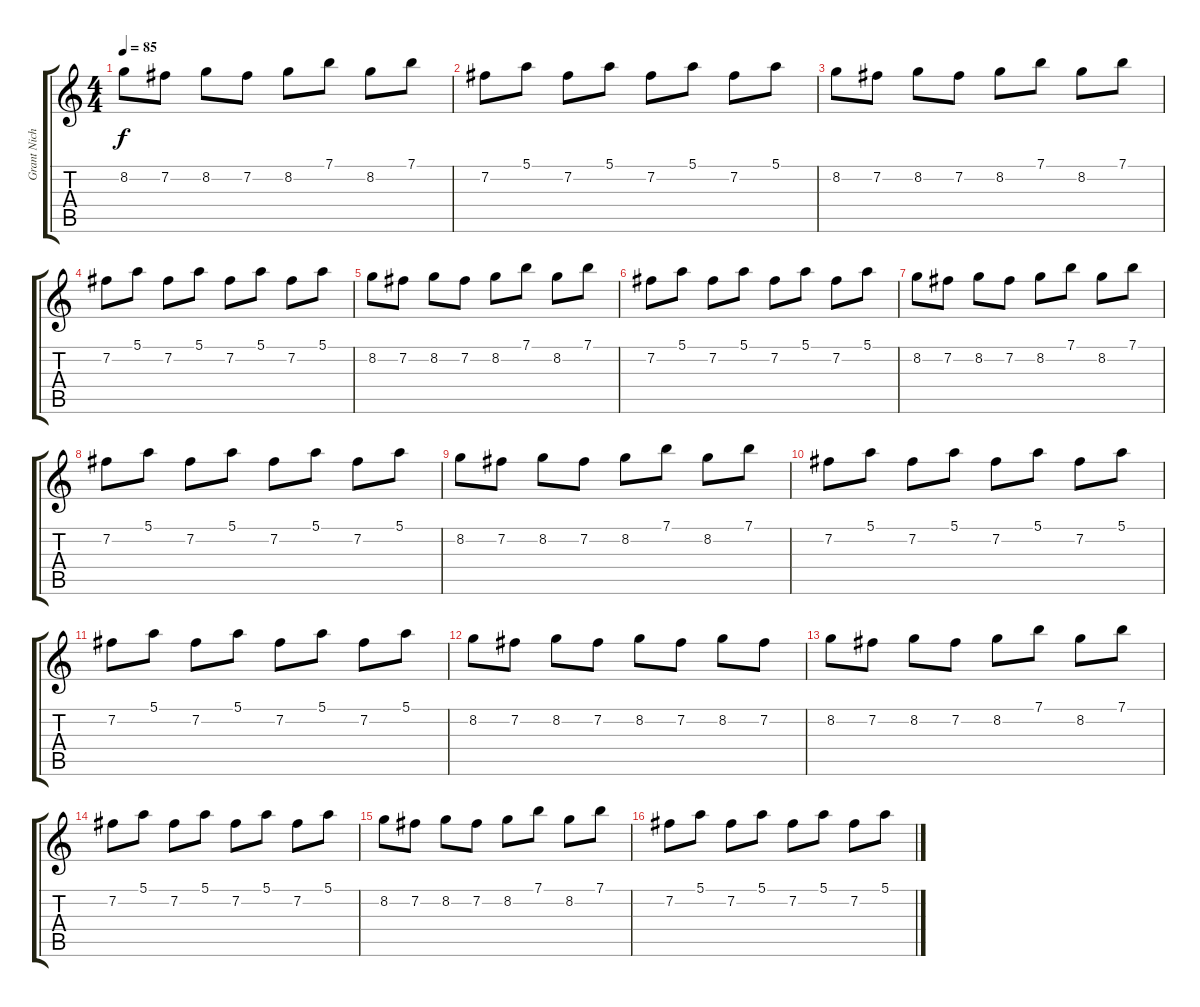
\track ("Grant Nicholas" "Grant Nich") {instrument electricguitarclean}
\staff {score tabs}
\tuning (E4 B3 G3 D3 A2 E2) {hide}
\ts (4 4)
\tempo 85
\clef g2
\ks c
8.2.8{dy f instrument electricguitarclean} 7.2.8 8.2.8 7.2.8 8.2.8 7.1.8 8.2.8 7.1.8 |
7.2.8 5.1.8 7.2.8 5.1.8 7.2.8 5.1.8 7.2.8 5.1.8 |
8.2.8 7.2.8 8.2.8 7.2.8 8.2.8 7.1.8 8.2.8 7.1.8 |
7.2.8 5.1.8 7.2.8 5.1.8 7.2.8 5.1.8 7.2.8 5.1.8 |
8.2.8 7.2.8 8.2.8 7.2.8 8.2.8 7.1.8 8.2.8 7.1.8 |
7.2.8 5.1.8 7.2.8 5.1.8 7.2.8 5.1.8 7.2.8 5.1.8 |
8.2.8 7.2.8 8.2.8 7.2.8 8.2.8 7.1.8 8.2.8 7.1.8 |
7.2.8 5.1.8 7.2.8 5.1.8 7.2.8 5.1.8 7.2.8 5.1.8 |
8.2.8 7.2.8 8.2.8 7.2.8 8.2.8 7.1.8 8.2.8 7.1.8 |
7.2.8 5.1.8 7.2.8 5.1.8 7.2.8 5.1.8 7.2.8 5.1.8 |
7.2.8 5.1.8 7.2.8 5.1.8 7.2.8 5.1.8 7.2.8 5.1.8 |
8.2.8 7.2.8 8.2.8 7.2.8 8.2.8 7.2.8 8.2.8 7.2.8 |
8.2.8 7.2.8 8.2.8 7.2.8 8.2.8 7.1.8 8.2.8 7.1.8 |
7.2.8 5.1.8 7.2.8 5.1.8 7.2.8 5.1.8 7.2.8 5.1.8 |
8.2.8 7.2.8 8.2.8 7.2.8 8.2.8 7.1.8 8.2.8 7.1.8 |
7.2.8 5.1.8 7.2.8 5.1.8 7.2.8 5.1.8 7.2.8 5.1.8
